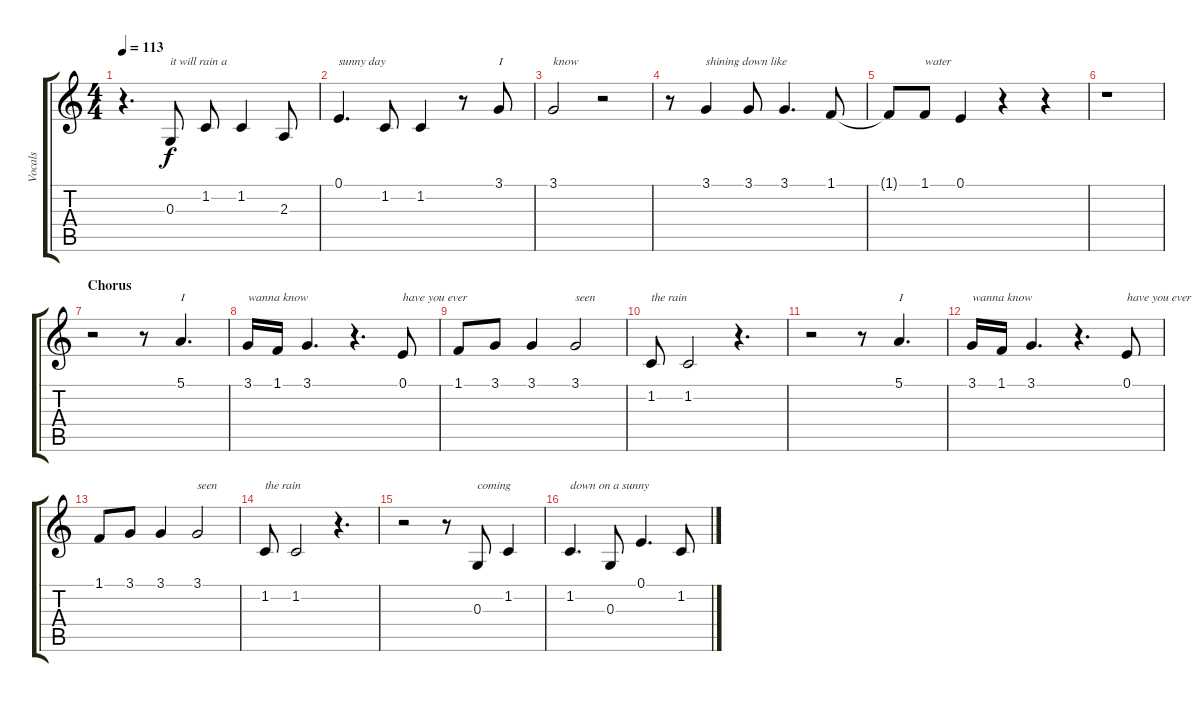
\track ("Vocals" "Vocals") {instrument altosax}
\staff {score tabs}
\tuning (E4 B3 G3 D3 A2 E2) {hide}
\ts (4 4)
\tempo 113
\clef g2
\ks c
r.4{d dy f} 0.3.8{txt "it will rain a"} 1.2.8 1.2.4 2.3.8 |
0.1.4{d txt "sunny day"} 1.2.8 1.2.4 r.8 3.1.8{txt "I"} |
3.1.2{txt "know"} r.2 |
r.8 3.1.4{txt "shining down like"} 3.1.8 3.1.4{d} 1.1.8 |
1.1{t}.8 1.1.8{txt "water"} 0.1.4 r.4 r.4 |
r.1 |
\section ("" "Chorus")
r.2 r.8 5.1.4{d txt "I"} |
3.1.16{txt "wanna know"} 1.1.16 3.1.4{d} r.4{d} 0.1.8{txt "have you ever"} |
1.1.8 3.1.8 3.1.4 3.1.2{txt "seen"} |
1.2.8{txt "the rain"} 1.2.2 r.4{d} |
r.2 r.8 5.1.4{d txt "I"} |
3.1.16{txt "wanna know"} 1.1.16 3.1.4{d} r.4{d} 0.1.8{txt "have you ever"} |
1.1.8 3.1.8 3.1.4 3.1.2{txt "seen"} |
1.2.8{txt "the rain"} 1.2.2 r.4{d} |
r.2 r.8 0.3.8{txt "coming"} 1.2.4 |
1.2.4{d txt "down on a sunny"} 0.3.8 0.1.4{d} 1.2.8
